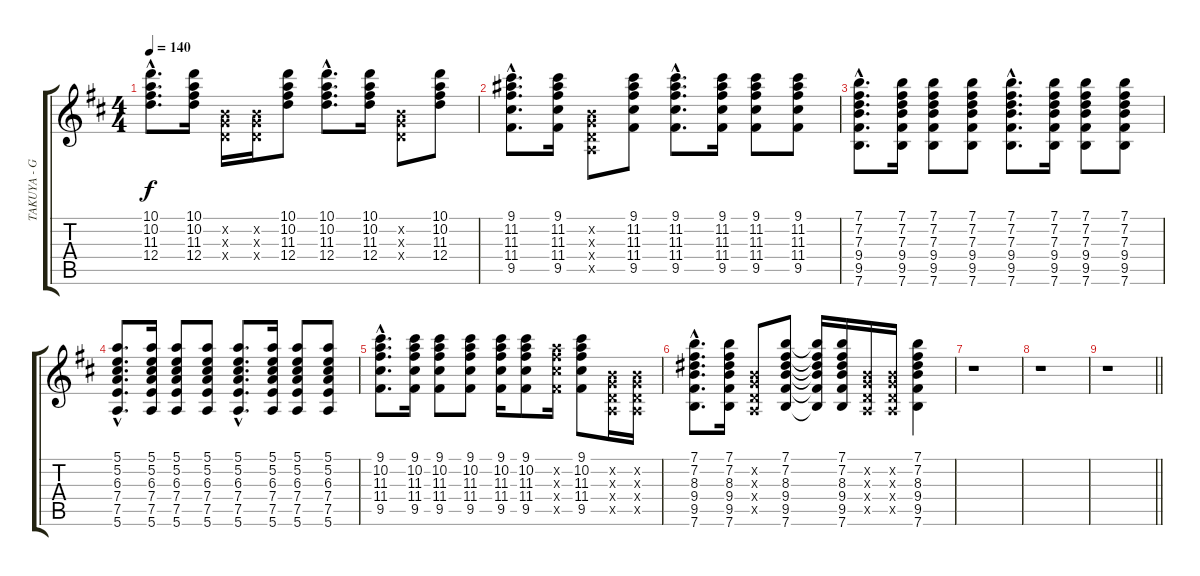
\track ("TAKUYA - Guitar 2" "TAKUYA - G") {instrument overdrivenguitar}
\staff {score tabs}
\tuning (E4 B3 G3 D3 A2 E2) {hide}
\ts (4 4)
\tempo 140
\clef g2
\ks d
(10.1{hac} 10.2{hac} 11.3{hac} 12.4{hac}).8{d dy f} (10.1 10.2 11.3 12.4).16 (0.2{x} 0.3{x} 0.4{x}).16 (0.2{x} 0.3{x} 0.4{x}).16 (10.1 10.2 11.3 12.4).8 (10.1{hac} 10.2{hac} 11.3{hac} 12.4{hac}).8{d} (10.1 10.2 11.3 12.4).16 (0.2{x} 0.3{x} 0.4{x}).8 (10.1 10.2 11.3 12.4).8 |
(9.1{hac} 11.2{hac} 11.3{hac} 11.4{hac} 9.5{hac}).8{d} (9.1 11.2 11.3 11.4 9.5).16 (0.2{x} 0.3{x} 0.4{x} 0.5{x}).8 (9.1 11.2 11.3 11.4 9.5).8 (9.1{hac} 11.2{hac} 11.3{hac} 11.4{hac} 9.5{hac}).8{d} (9.1 11.2 11.3 11.4 9.5).16 (9.1 11.2 11.3 11.4 9.5).8 (9.1 11.2 11.3 11.4 9.5).8 |
(7.1{hac} 7.2{hac} 7.3{hac} 9.4{hac} 9.5{hac} 7.6{hac}).8{d} (7.1 7.2 7.3 9.4 9.5 7.6).16 (7.1 7.2 7.3 9.4 9.5 7.6).8 (7.1 7.2 7.3 9.4 9.5 7.6).8 (7.1{hac} 7.2{hac} 7.3{hac} 9.4{hac} 9.5{hac} 7.6{hac}).8{d} (7.1 7.2 7.3 9.4 9.5 7.6).16 (7.1 7.2 7.3 9.4 9.5 7.6).8 (7.1 7.2 7.3 9.4 9.5 7.6).8 |
(5.1{hac} 5.2{hac} 6.3{hac} 7.4{hac} 7.5{hac} 5.6{hac}).8{d} (5.1 5.2 6.3 7.4 7.5 5.6).16 (5.1 5.2 6.3 7.4 7.5 5.6).8 (5.1 5.2 6.3 7.4 7.5 5.6).8 (5.1{hac} 5.2{hac} 6.3{hac} 7.4{hac} 7.5{hac} 5.6{hac}).8{d} (5.1 5.2 6.3 7.4 7.5 5.6).16 (5.1 5.2 6.3 7.4 7.5 5.6).8 (5.1 5.2 6.3 7.4 7.5 5.6).8 |
(9.1{hac} 10.2{hac} 11.3{hac} 11.4{hac} 9.5{hac}).8{d} (9.1 10.2 11.3 11.4 9.5).16 (9.1 10.2 11.3 11.4 9.5).8 (9.1 10.2 11.3 11.4 9.5).8 (9.1 10.2 11.3 11.4 9.5).16 (9.1 10.2 11.3 11.4 9.5).8 (10.2{x} 11.3{x} 11.4{x} 9.5{x}).16 (9.1 10.2 11.3 11.4 9.5).8 (0.2{x} 0.3{x} 0.4{x} 0.5{x}).16 (0.2{x} 0.3{x} 0.4{x} 0.5{x}).16 |
(7.1{hac} 7.2{hac} 8.3{hac} 9.4{hac} 9.5{hac} 7.6{hac}).8{d} (7.1 7.2 8.3 9.4 9.5 7.6).16 (0.2{x} 0.3{x} 0.4{x} 0.5{x}).8 (7.1 7.2 8.3 9.4 9.5 7.6).8 (7.1{t} 7.2{t} 8.3{t} 9.4{t} 9.5{t} 7.6{t}).16 (7.1 7.2 8.3 9.4 9.5 7.6).16 (0.2{x} 0.3{x} 0.4{x} 0.5{x}).16 (0.2{x} 0.3{x} 0.4{x} 0.5{x}).16 (7.1 7.2 8.3 9.4 9.5 7.6).4 |
r.1 |
r.1 |
\barLineRight lightlight
r.1
